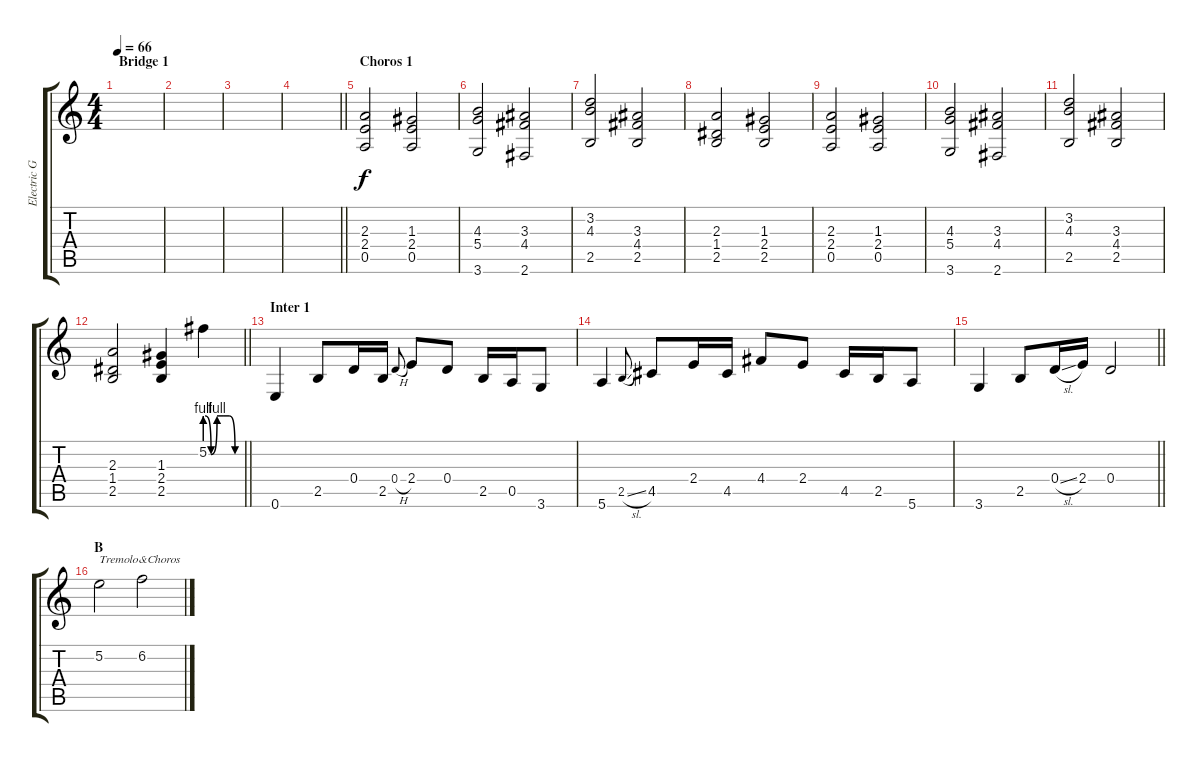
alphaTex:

\track ("Electric Guitar" "Electric G") {instrument distortionguitar}
\staff {score tabs}
\tuning (E4 B3 G3 D3 A2 E2) {hide}
\ts (4 4)
\section ("" "Bridge 1")
\tempo 66
\clef g2
\ks c
|
|
|
\barLineRight lightlight
|
\section ("" "Choros 1")
(2.3 2.4 0.5).2 (1.3 2.4 0.5).2 |
(4.3 5.4 3.6).2 (3.3 4.4 2.6).2 |
(3.2 4.3 2.5).2 (3.3 4.4 2.5).2 |
(2.3 1.4 2.5).2 (1.3 2.4 2.5).2 |
(2.3 2.4 0.5).2 (1.3 2.4 0.5).2 |
(4.3 5.4 3.6).2 (3.3 4.4 2.6).2 |
(3.2 4.3 2.5).2 (3.3 4.4 2.5).2 |
\barLineRight lightlight
(2.3 1.4 2.5).2 (1.3 2.4 2.5).4 5.2{be (custom 0 4 10 0 20 4 30 4 40 4 50 0 60 0)}.4{volume 11 instrument distortionguitar} |
\section ("" "Inter 1")
0.6.4 2.5.8 0.4.16 2.5.16 0.4{h}.8{gr onbeat} 2.4.8 0.4.8 2.5.16 0.5.16 3.6.8 |
5.6.4 2.5{sl}.8{gr onbeat} 4.5.8 2.4.16 4.5.16 4.4.8 2.4.8 4.5.16 2.5.16 5.6.8 |
\barLineRight lightlight
3.6.4 2.5.8 0.4{sl}.16 2.4.16 0.4.2 |
\section ("" "B")
5.2.2{txt "Tremolo&Choros" volume 12 instrument distortionguitar} 6.2.2
